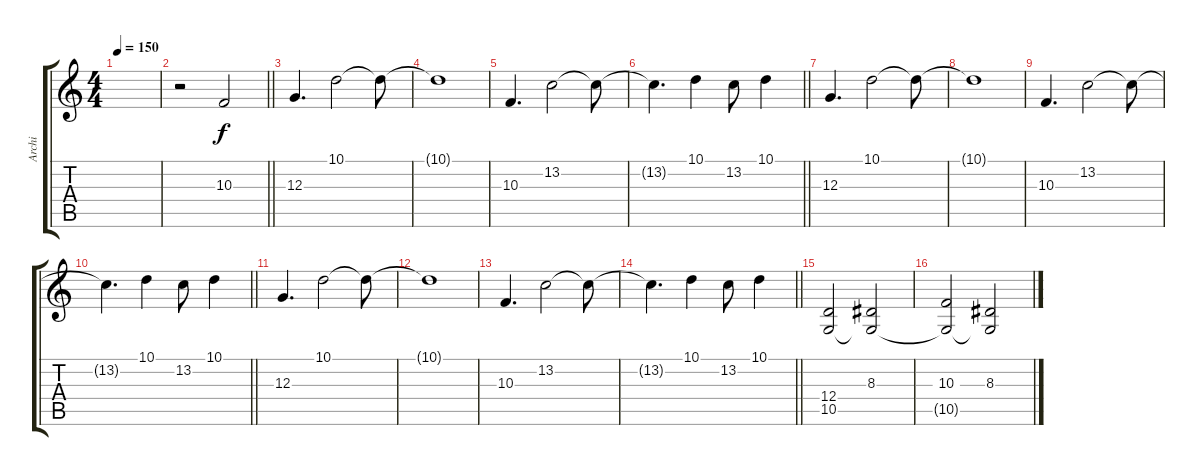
\track ("Archi" "Archi") {instrument stringensemble1}
\staff {score tabs}
\tuning (E4 B3 G3 D3 A2 E2) {hide}
\ts (4 4)
\tempo 150
\clef g2
\ks c
|
\barLineRight lightlight
r.2 10.3.2 |
12.3.4{d} 10.1.2 10.1{t}.8 |
10.1{t}.1 |
10.3.4{d} 13.2.2 13.2{t}.8 |
\barLineRight lightlight
13.2{t}.4{d} 10.1.4 13.2.8 10.1.4 |
12.3.4{d} 10.1.2 10.1{t}.8 |
10.1{t}.1 |
10.3.4{d} 13.2.2 13.2{t}.8 |
\barLineRight lightlight
13.2{t}.4{d} 10.1.4 13.2.8 10.1.4 |
12.3.4{d} 10.1.2 10.1{t}.8 |
10.1{t}.1 |
10.3.4{d} 13.2.2 13.2{t}.8 |
\barLineRight lightlight
13.2{t}.4{d} 10.1.4 13.2.8 10.1.4 |
(12.4 10.5).2 (8.3 10.5{t}).2 |
(10.3 10.5{t}).2 (8.3 10.5{t}).2
